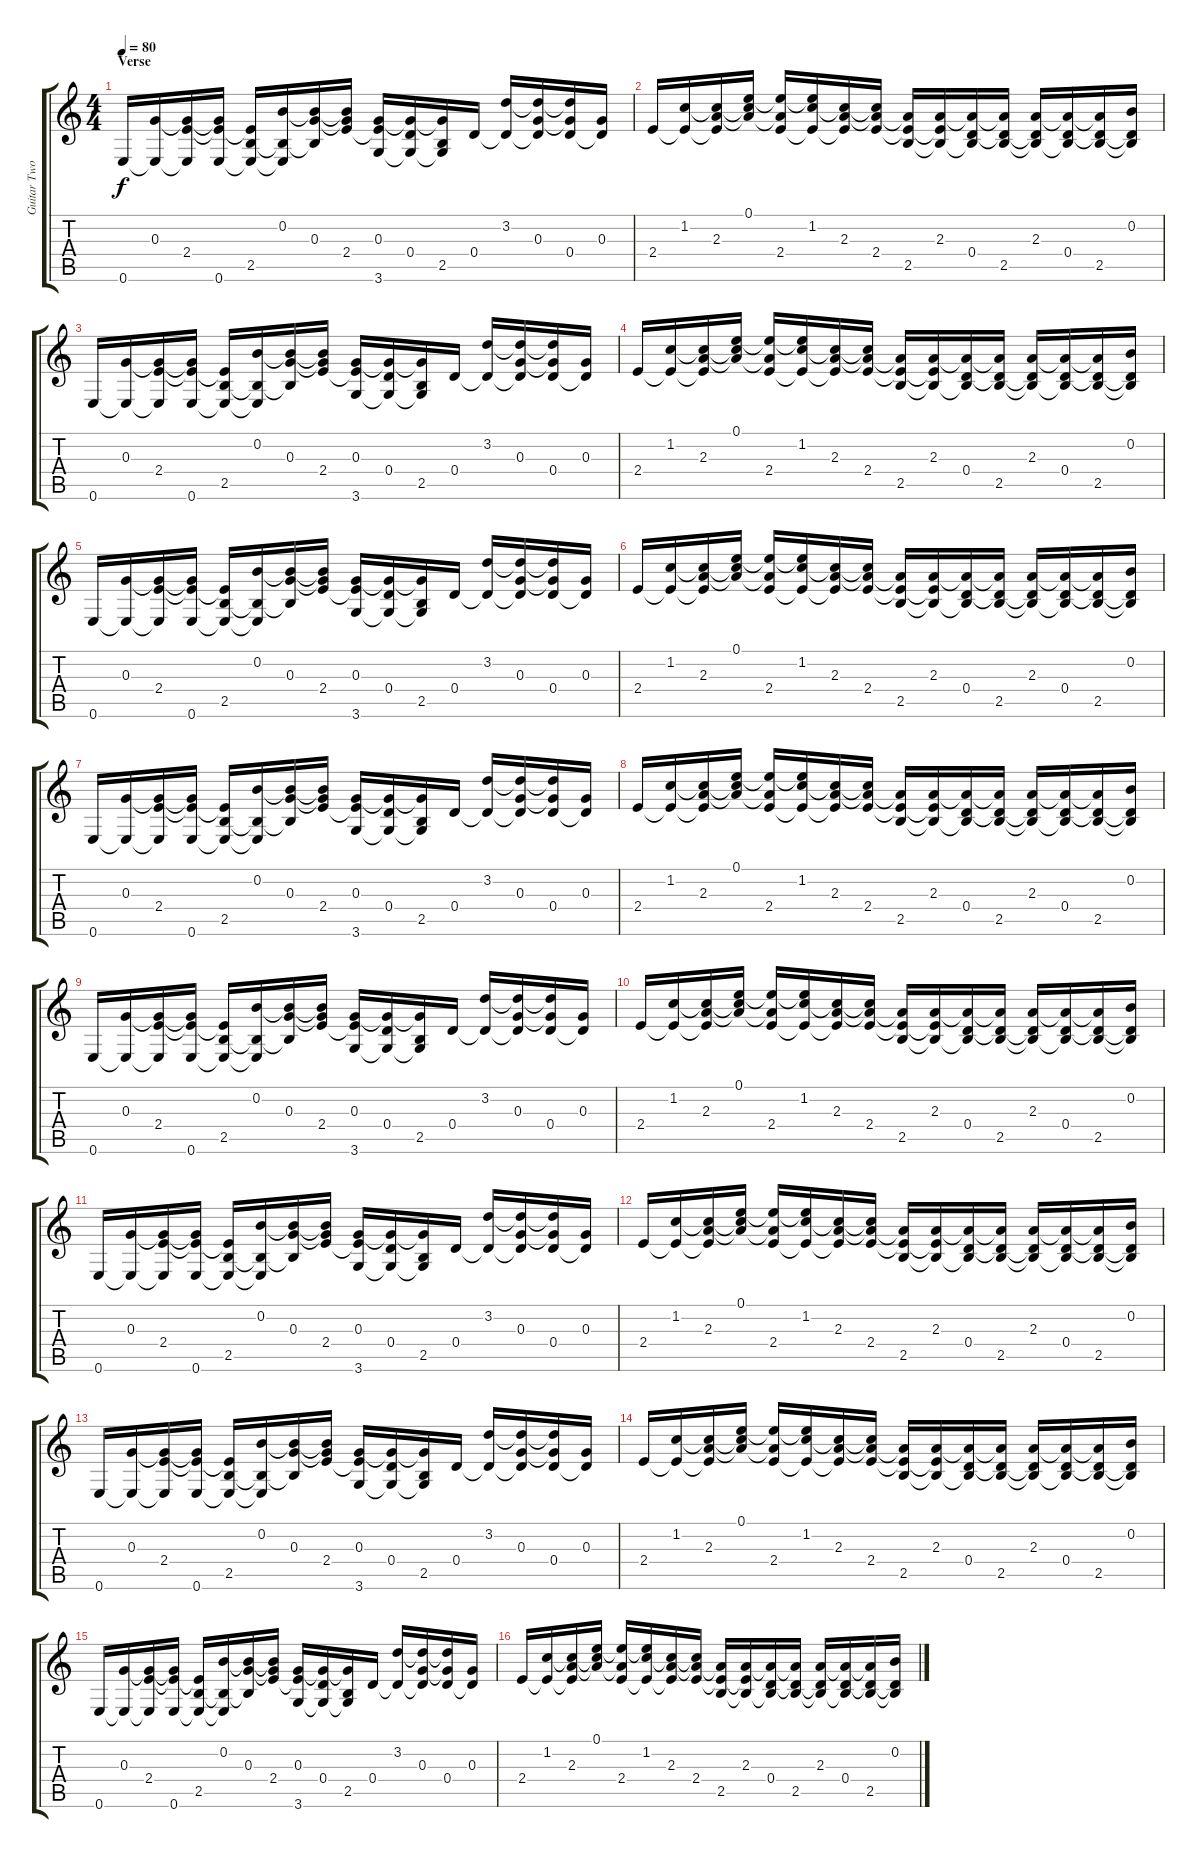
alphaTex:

\track ("Guitar Two" "Guitar Two") {instrument electricguitarjazz}
\staff {score tabs}
\tuning (E4 B3 G3 D3 A2 E2) {hide}
\ts (4 4)
\section ("" "Verse")
\tempo 80
\clef g2
\ks c
0.6.16{dy f} (0.3 0.6{t}).16 (0.3{t} 2.4 0.6{t}).16 (0.3{t} 2.4{t} 0.6).16 (2.4{t} 2.5 0.6{t}).16 (0.2 2.5{t} 0.6{t}).16 (0.2{t} 0.3 2.5{t}).16 (0.2{t} 0.3{t} 2.4).16 (0.3 2.4{t} 3.6).16 (0.3{t} 0.4 3.6{t}).16 (0.3{t} 2.5 3.6{t}).16 0.4.16 (3.2 0.4{t}).16 (3.2{t} 0.3 0.4{t}).16 (3.2{t} 0.3{t} 0.4).16 (0.3 0.4{t}).16 |
2.4.16 (1.2 2.4{t}).16 (1.2{t} 2.3 2.4{t}).16 (0.1 1.2{t} 2.3{t}).16 (0.1{t} 2.3{t} 2.4).16 (0.1{t} 1.2 2.4{t}).16 (1.2{t} 2.3 2.4{t}).16 (1.2{t} 2.3{t} 2.4).16 (2.3{t} 2.4{t} 2.5).16 (2.3 2.4{t} 2.5{t}).16 (2.3{t} 0.4 2.5{t}).16 (2.3{t} 0.4{t} 2.5).16 (2.3 0.4{t} 2.5{t}).16 (2.3{t} 0.4 2.5{t}).16 (2.3{t} 0.4{t} 2.5).16 (0.2 0.4{t} 2.5{t}).16 |
0.6.16 (0.3 0.6{t}).16 (0.3{t} 2.4 0.6{t}).16 (0.3{t} 2.4{t} 0.6).16 (2.4{t} 2.5 0.6{t}).16 (0.2 2.5{t} 0.6{t}).16 (0.2{t} 0.3 2.5{t}).16 (0.2{t} 0.3{t} 2.4).16 (0.3 2.4{t} 3.6).16 (0.3{t} 0.4 3.6{t}).16 (0.3{t} 2.5 3.6{t}).16 0.4.16 (3.2 0.4{t}).16 (3.2{t} 0.3 0.4{t}).16 (3.2{t} 0.3{t} 0.4).16 (0.3 0.4{t}).16 |
2.4.16 (1.2 2.4{t}).16 (1.2{t} 2.3 2.4{t}).16 (0.1 1.2{t} 2.3{t}).16 (0.1{t} 2.3{t} 2.4).16 (0.1{t} 1.2 2.4{t}).16 (1.2{t} 2.3 2.4{t}).16 (1.2{t} 2.3{t} 2.4).16 (2.3{t} 2.4{t} 2.5).16 (2.3 2.4{t} 2.5{t}).16 (2.3{t} 0.4 2.5{t}).16 (2.3{t} 0.4{t} 2.5).16 (2.3 0.4{t} 2.5{t}).16 (2.3{t} 0.4 2.5{t}).16 (2.3{t} 0.4{t} 2.5).16 (0.2 0.4{t} 2.5{t}).16 |
0.6.16 (0.3 0.6{t}).16 (0.3{t} 2.4 0.6{t}).16 (0.3{t} 2.4{t} 0.6).16 (2.4{t} 2.5 0.6{t}).16 (0.2 2.5{t} 0.6{t}).16 (0.2{t} 0.3 2.5{t}).16 (0.2{t} 0.3{t} 2.4).16 (0.3 2.4{t} 3.6).16 (0.3{t} 0.4 3.6{t}).16 (0.3{t} 2.5 3.6{t}).16 0.4.16 (3.2 0.4{t}).16 (3.2{t} 0.3 0.4{t}).16 (3.2{t} 0.3{t} 0.4).16 (0.3 0.4{t}).16 |
2.4.16 (1.2 2.4{t}).16 (1.2{t} 2.3 2.4{t}).16 (0.1 1.2{t} 2.3{t}).16 (0.1{t} 2.3{t} 2.4).16 (0.1{t} 1.2 2.4{t}).16 (1.2{t} 2.3 2.4{t}).16 (1.2{t} 2.3{t} 2.4).16 (2.3{t} 2.4{t} 2.5).16 (2.3 2.4{t} 2.5{t}).16 (2.3{t} 0.4 2.5{t}).16 (2.3{t} 0.4{t} 2.5).16 (2.3 0.4{t} 2.5{t}).16 (2.3{t} 0.4 2.5{t}).16 (2.3{t} 0.4{t} 2.5).16 (0.2 0.4{t} 2.5{t}).16 |
0.6.16 (0.3 0.6{t}).16 (0.3{t} 2.4 0.6{t}).16 (0.3{t} 2.4{t} 0.6).16 (2.4{t} 2.5 0.6{t}).16 (0.2 2.5{t} 0.6{t}).16 (0.2{t} 0.3 2.5{t}).16 (0.2{t} 0.3{t} 2.4).16 (0.3 2.4{t} 3.6).16 (0.3{t} 0.4 3.6{t}).16 (0.3{t} 2.5 3.6{t}).16 0.4.16 (3.2 0.4{t}).16 (3.2{t} 0.3 0.4{t}).16 (3.2{t} 0.3{t} 0.4).16 (0.3 0.4{t}).16 |
2.4.16 (1.2 2.4{t}).16 (1.2{t} 2.3 2.4{t}).16 (0.1 1.2{t} 2.3{t}).16 (0.1{t} 2.3{t} 2.4).16 (0.1{t} 1.2 2.4{t}).16 (1.2{t} 2.3 2.4{t}).16 (1.2{t} 2.3{t} 2.4).16 (2.3{t} 2.4{t} 2.5).16 (2.3 2.4{t} 2.5{t}).16 (2.3{t} 0.4 2.5{t}).16 (2.3{t} 0.4{t} 2.5).16 (2.3 0.4{t} 2.5{t}).16 (2.3{t} 0.4 2.5{t}).16 (2.3{t} 0.4{t} 2.5).16 (0.2 0.4{t} 2.5{t}).16 |
0.6.16 (0.3 0.6{t}).16 (0.3{t} 2.4 0.6{t}).16 (0.3{t} 2.4{t} 0.6).16 (2.4{t} 2.5 0.6{t}).16 (0.2 2.5{t} 0.6{t}).16 (0.2{t} 0.3 2.5{t}).16 (0.2{t} 0.3{t} 2.4).16 (0.3 2.4{t} 3.6).16 (0.3{t} 0.4 3.6{t}).16 (0.3{t} 2.5 3.6{t}).16 0.4.16 (3.2 0.4{t}).16 (3.2{t} 0.3 0.4{t}).16 (3.2{t} 0.3{t} 0.4).16 (0.3 0.4{t}).16 |
2.4.16 (1.2 2.4{t}).16 (1.2{t} 2.3 2.4{t}).16 (0.1 1.2{t} 2.3{t}).16 (0.1{t} 2.3{t} 2.4).16 (0.1{t} 1.2 2.4{t}).16 (1.2{t} 2.3 2.4{t}).16 (1.2{t} 2.3{t} 2.4).16 (2.3{t} 2.4{t} 2.5).16 (2.3 2.4{t} 2.5{t}).16 (2.3{t} 0.4 2.5{t}).16 (2.3{t} 0.4{t} 2.5).16 (2.3 0.4{t} 2.5{t}).16 (2.3{t} 0.4 2.5{t}).16 (2.3{t} 0.4{t} 2.5).16 (0.2 0.4{t} 2.5{t}).16 |
0.6.16 (0.3 0.6{t}).16 (0.3{t} 2.4 0.6{t}).16 (0.3{t} 2.4{t} 0.6).16 (2.4{t} 2.5 0.6{t}).16 (0.2 2.5{t} 0.6{t}).16 (0.2{t} 0.3 2.5{t}).16 (0.2{t} 0.3{t} 2.4).16 (0.3 2.4{t} 3.6).16 (0.3{t} 0.4 3.6{t}).16 (0.3{t} 2.5 3.6{t}).16 0.4.16 (3.2 0.4{t}).16 (3.2{t} 0.3 0.4{t}).16 (3.2{t} 0.3{t} 0.4).16 (0.3 0.4{t}).16 |
2.4.16 (1.2 2.4{t}).16 (1.2{t} 2.3 2.4{t}).16 (0.1 1.2{t} 2.3{t}).16 (0.1{t} 2.3{t} 2.4).16 (0.1{t} 1.2 2.4{t}).16 (1.2{t} 2.3 2.4{t}).16 (1.2{t} 2.3{t} 2.4).16 (2.3{t} 2.4{t} 2.5).16 (2.3 2.4{t} 2.5{t}).16 (2.3{t} 0.4 2.5{t}).16 (2.3{t} 0.4{t} 2.5).16 (2.3 0.4{t} 2.5{t}).16 (2.3{t} 0.4 2.5{t}).16 (2.3{t} 0.4{t} 2.5).16 (0.2 0.4{t} 2.5{t}).16 |
0.6.16 (0.3 0.6{t}).16 (0.3{t} 2.4 0.6{t}).16 (0.3{t} 2.4{t} 0.6).16 (2.4{t} 2.5 0.6{t}).16 (0.2 2.5{t} 0.6{t}).16 (0.2{t} 0.3 2.5{t}).16 (0.2{t} 0.3{t} 2.4).16 (0.3 2.4{t} 3.6).16 (0.3{t} 0.4 3.6{t}).16 (0.3{t} 2.5 3.6{t}).16 0.4.16 (3.2 0.4{t}).16 (3.2{t} 0.3 0.4{t}).16 (3.2{t} 0.3{t} 0.4).16 (0.3 0.4{t}).16 |
2.4.16 (1.2 2.4{t}).16 (1.2{t} 2.3 2.4{t}).16 (0.1 1.2{t} 2.3{t}).16 (0.1{t} 2.3{t} 2.4).16 (0.1{t} 1.2 2.4{t}).16 (1.2{t} 2.3 2.4{t}).16 (1.2{t} 2.3{t} 2.4).16 (2.3{t} 2.4{t} 2.5).16 (2.3 2.4{t} 2.5{t}).16 (2.3{t} 0.4 2.5{t}).16 (2.3{t} 0.4{t} 2.5).16 (2.3 0.4{t} 2.5{t}).16 (2.3{t} 0.4 2.5{t}).16 (2.3{t} 0.4{t} 2.5).16 (0.2 0.4{t} 2.5{t}).16 |
0.6.16 (0.3 0.6{t}).16 (0.3{t} 2.4 0.6{t}).16 (0.3{t} 2.4{t} 0.6).16 (2.4{t} 2.5 0.6{t}).16 (0.2 2.5{t} 0.6{t}).16 (0.2{t} 0.3 2.5{t}).16 (0.2{t} 0.3{t} 2.4).16 (0.3 2.4{t} 3.6).16 (0.3{t} 0.4 3.6{t}).16 (0.3{t} 2.5 3.6{t}).16 0.4.16 (3.2 0.4{t}).16 (3.2{t} 0.3 0.4{t}).16 (3.2{t} 0.3{t} 0.4).16 (0.3 0.4{t}).16 |
2.4.16 (1.2 2.4{t}).16 (1.2{t} 2.3 2.4{t}).16 (0.1 1.2{t} 2.3{t}).16 (0.1{t} 2.3{t} 2.4).16 (0.1{t} 1.2 2.4{t}).16 (1.2{t} 2.3 2.4{t}).16 (1.2{t} 2.3{t} 2.4).16 (2.3{t} 2.4{t} 2.5).16 (2.3 2.4{t} 2.5{t}).16 (2.3{t} 0.4 2.5{t}).16 (2.3{t} 0.4{t} 2.5).16 (2.3 0.4{t} 2.5{t}).16 (2.3{t} 0.4 2.5{t}).16 (2.3{t} 0.4{t} 2.5).16 (0.2 0.4{t} 2.5{t}).16
